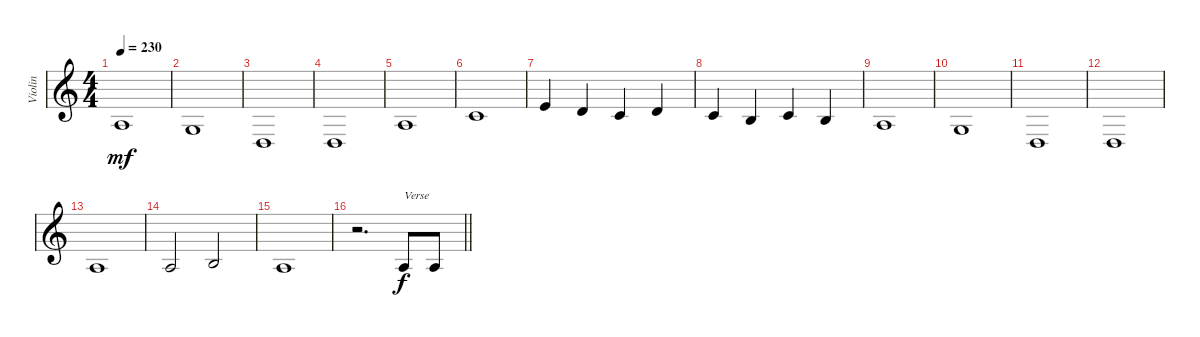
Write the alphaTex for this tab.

\track ("Violin" "Violin") {instrument violin}
\staff {score}
\tuning (E4 B3 G3 D3 A2 E2) {hide}
\ts (4 4)
\tempo 230
\clef g2
\ks c
2.3.1{dy mf} |
0.3.1 |
0.4.1 |
0.4.1 |
2.3.1 |
1.2.1 |
0.1.4 3.2.4 1.2.4 3.2.4 |
1.2.4 0.2.4 1.2.4 0.2.4 |
2.3.1 |
0.3.1 |
0.4.1 |
0.4.1 |
2.3.1 |
2.3.2 0.2.2 |
2.3.1 |
\barLineRight lightlight
r.2{d} 2.3.8{txt "Verse" dy f} 2.3.8
